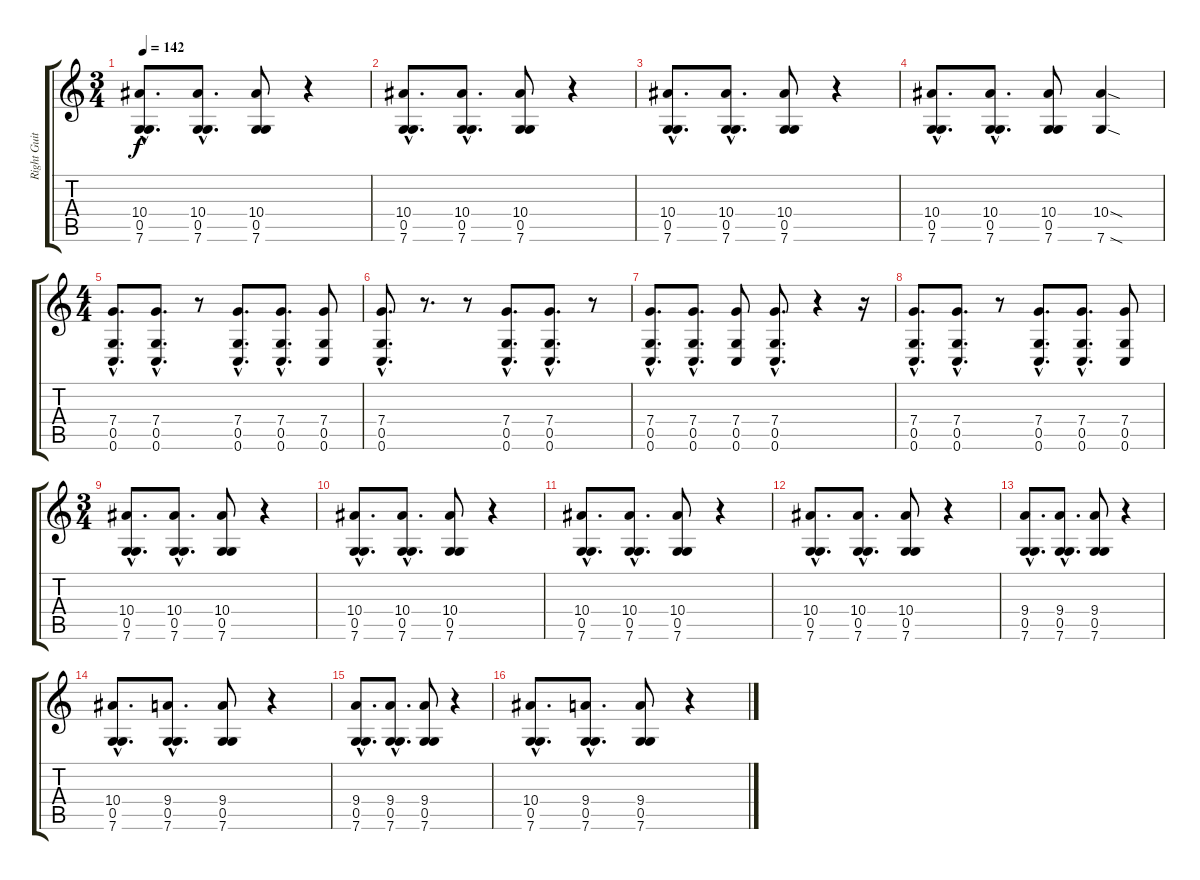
\track ("Right Guitar" "Right Guit") {instrument overdrivenguitar}
\staff {score tabs}
\tuning (D4 A3 F3 C3 G2 C2) {hide}
\ts (3 4)
\tempo 142
\clef g2
\ks c
(10.4{hac} 0.5{hac} 7.6{hac}).8{d dy f} (10.4{hac} 0.5{hac} 7.6{hac}).8{d} (10.4 0.5 7.6).8 r.4 |
(10.4{hac} 0.5{hac} 7.6{hac}).8{d} (10.4{hac} 0.5{hac} 7.6{hac}).8{d} (10.4 0.5 7.6).8 r.4 |
(10.4{hac} 0.5{hac} 7.6{hac}).8{d} (10.4{hac} 0.5{hac} 7.6{hac}).8{d} (10.4 0.5 7.6).8 r.4 |
(10.4{hac} 0.5{hac} 7.6{hac}).8{d} (10.4{hac} 0.5{hac} 7.6{hac}).8{d} (10.4 0.5 7.6).8 (10.4{sod} 7.6{sod}).4 |
\ts (4 4)
(7.4{hac} 0.5{hac} 0.6{hac}).8{d} (7.4{hac} 0.5{hac} 0.6{hac}).8{d} r.8 (7.4{hac} 0.5{hac} 0.6{hac}).8{d} (7.4{hac} 0.5{hac} 0.6{hac}).8{d} (7.4 0.5 0.6).8 |
(7.4{hac} 0.5{hac} 0.6{hac}).8{d} r.8{d} r.8 (7.4{hac} 0.5{hac} 0.6{hac}).8{d} (7.4{hac} 0.5{hac} 0.6{hac}).8{d} r.8 |
(7.4{hac} 0.5{hac} 0.6{hac}).8{d} (7.4{hac} 0.5{hac} 0.6{hac}).8{d} (7.4 0.5 0.6).8 (7.4{hac} 0.5{hac} 0.6{hac}).8{d} r.4 r.16 |
(7.4{hac} 0.5{hac} 0.6{hac}).8{d} (7.4{hac} 0.5{hac} 0.6{hac}).8{d} r.8 (7.4{hac} 0.5{hac} 0.6{hac}).8{d} (7.4{hac} 0.5{hac} 0.6{hac}).8{d} (7.4 0.5 0.6).8 |
\ts (3 4)
(10.4{hac} 0.5{hac} 7.6{hac}).8{d} (10.4{hac} 0.5{hac} 7.6{hac}).8{d} (10.4 0.5 7.6).8 r.4 |
(10.4{hac} 0.5{hac} 7.6{hac}).8{d} (10.4{hac} 0.5{hac} 7.6{hac}).8{d} (10.4 0.5 7.6).8 r.4 |
(10.4{hac} 0.5{hac} 7.6{hac}).8{d} (10.4{hac} 0.5{hac} 7.6{hac}).8{d} (10.4 0.5 7.6).8 r.4 |
(10.4{hac} 0.5{hac} 7.6{hac}).8{d} (10.4{hac} 0.5{hac} 7.6{hac}).8{d} (10.4 0.5 7.6).8 r.4 |
(9.4{hac} 0.5{hac} 7.6{hac}).8{d} (9.4{hac} 0.5{hac} 7.6{hac}).8{d} (9.4 0.5 7.6).8 r.4 |
(10.4{hac} 0.5{hac} 7.6{hac}).8{d} (9.4{hac} 0.5{hac} 7.6{hac}).8{d} (9.4 0.5 7.6).8 r.4 |
(9.4{hac} 0.5{hac} 7.6{hac}).8{d} (9.4{hac} 0.5{hac} 7.6{hac}).8{d} (9.4 0.5 7.6).8 r.4 |
(10.4{hac} 0.5{hac} 7.6{hac}).8{d} (9.4{hac} 0.5{hac} 7.6{hac}).8{d} (9.4 0.5 7.6).8 r.4
